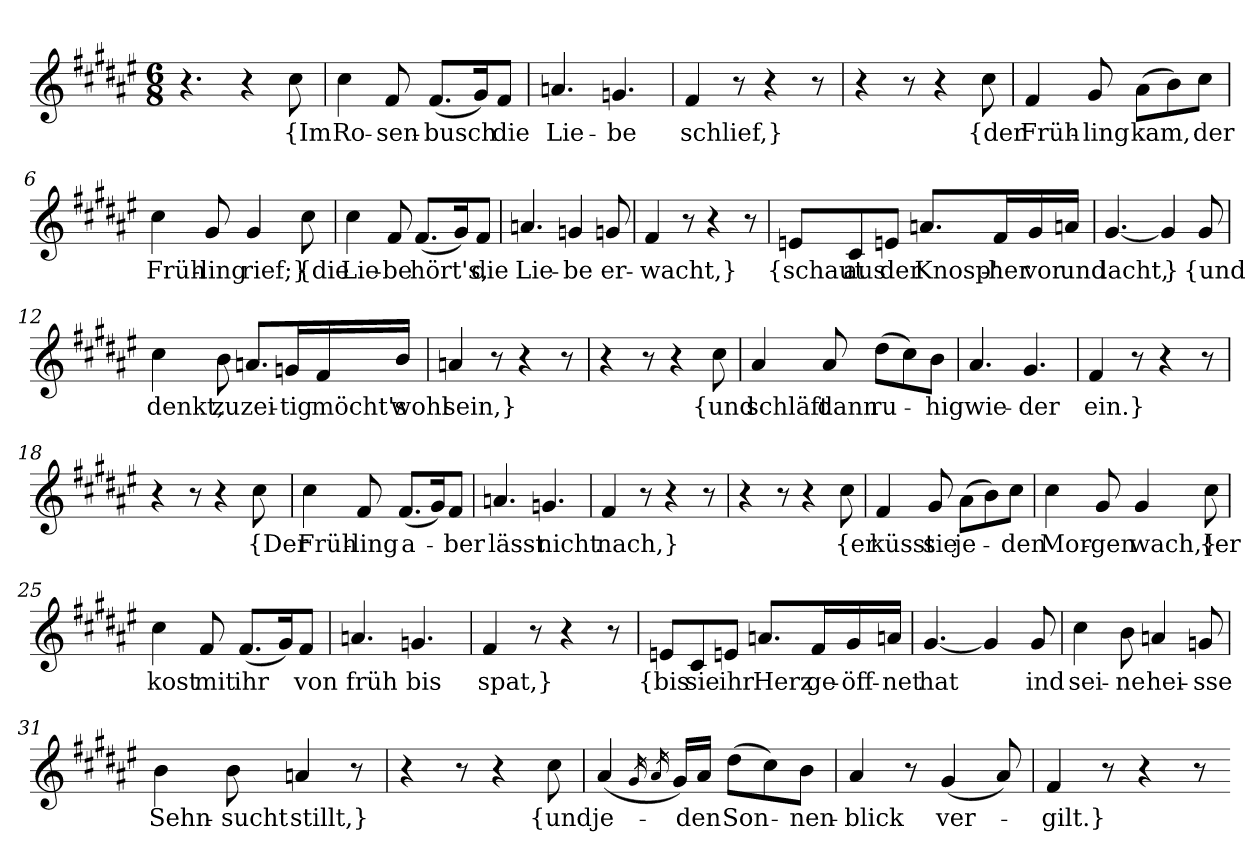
**kern	**text
*part1	*part1
*staff1	*staff1
*clefG2	*
*k[f#c#g#d#a#e#]	*
*M6/8	*
=	=
4.r	.
4r	.
8cc#	{Im
=1	=1
4cc#	Ro-
8f#	-sen-
(8.f#/L	-busch
16g#/K)	.
8f#/J	die
=2	=2
4.an	Lie-
4.gn	-be
=3	=3
4f#	schlief,}
8r	.
4r	.
8r	.
=4	=4
4r	.
8r	.
4r	.
8cc#	{der
=5	=5
4f#	Früh-
8g#	-ling
(8a#\L	kam,
8b\)	.
8cc#\J	der
=6	=6
4cc#	Früh-
8g#	-ling
4g#	rief;}
8cc#	{die
=7	=7
4cc#	Lie-
8f#	-be
(8.f#/L	hört's,
16g#/K)	.
8f#/J	die
=8	=8
4.an	Lie-
4gn	-be
8gn	er-
=9	=9
4f#	-wacht,}
8r	.
4r	.
8r	.
=10	=10
8en/L	{schaut
8c#/	aus
8en/J	der
8.an/L	Knosp'-
16f#/L	-her
16g#/	vor
16an/JJ	und
=11	=11
[4.g#	lacht,
4g#]	}
8g#	{und
=12	=12
4cc#	denkt,
8b	zu
8.an/L	zei-
16gn/L	-tig
16f#/	möcht's
16b/JJ	wohl
=13	=13
4an	sein,}
8r	.
4r	.
8r	.
=14	=14
4r	.
8r	.
4r	.
8cc#	{und
=15	=15
4a#	schläft
8a#	dann
(8dd#\L	ru-
8cc#\)	.
8b\J	-hig
=16	=16
4.a#	wie-
4.g#	-der
=17	=17
4f#	ein.}
8r	.
4r	.
8r	.
=18	=18
4r	.
8r	.
4r	.
8cc#	{Der
=19	=19
4cc#	Früh-
8f#	-ling
(8.f#/L	a-
16g#/K)	.
8f#/J	-ber
=20	=20
4.an	lässt
4.gn	nicht
=21	=21
4f#	nach,}
8r	.
4r	.
8r	.
=22	=22
4r	.
8r	.
4r	.
8cc#	{er
=23	=23
4f#	küsst
8g#	sie
(8a#\L	je-
8b\)	.
8cc#\J	-den
=24	=24
4cc#	Mor-
8g#	-gen
4g#	wach,}
8cc#	{er
=25	=25
4cc#	kost
8f#	mit
(8.f#/L	ihr
16g#/K)	.
8f#/J	von
=26	=26
4.an	früh
4.gn	bis
=27	=27
4f#	spat,}
8r	.
4r	.
8r	.
=28	=28
8en/L	{bis
8c#/	sie
8en/J	ihr
8.an/L	Herz
16f#/L	ge-
16g#/	-öff-
16an/JJ	-net
=29	=29
[4.g#	hat
4g#]	.
8g#	ind
=30	=30
4cc#	sei-
8b	-ne
4an	hei-
8gn	-sse
=31	=31
4b	Sehn-
8b	-sucht
4an	stillt,}
8r	.
=32	=32
4r	.
8r	.
4r	.
8cc#	{und
=33	=33
(4a#	je-
16qg#	.
16qa#	.
16g#/LL)	.
16a#/JJ	-den
(8dd#\L	Son-
8cc#\)	.
8b\J	-nen-
=34	=34
4a#	-blick
8r	.
(4g#	ver-
8a#)	.
=35	=35
4f#	-gilt.}
8r	.
4r	.
8r	.
=-	=-
*-	*-
